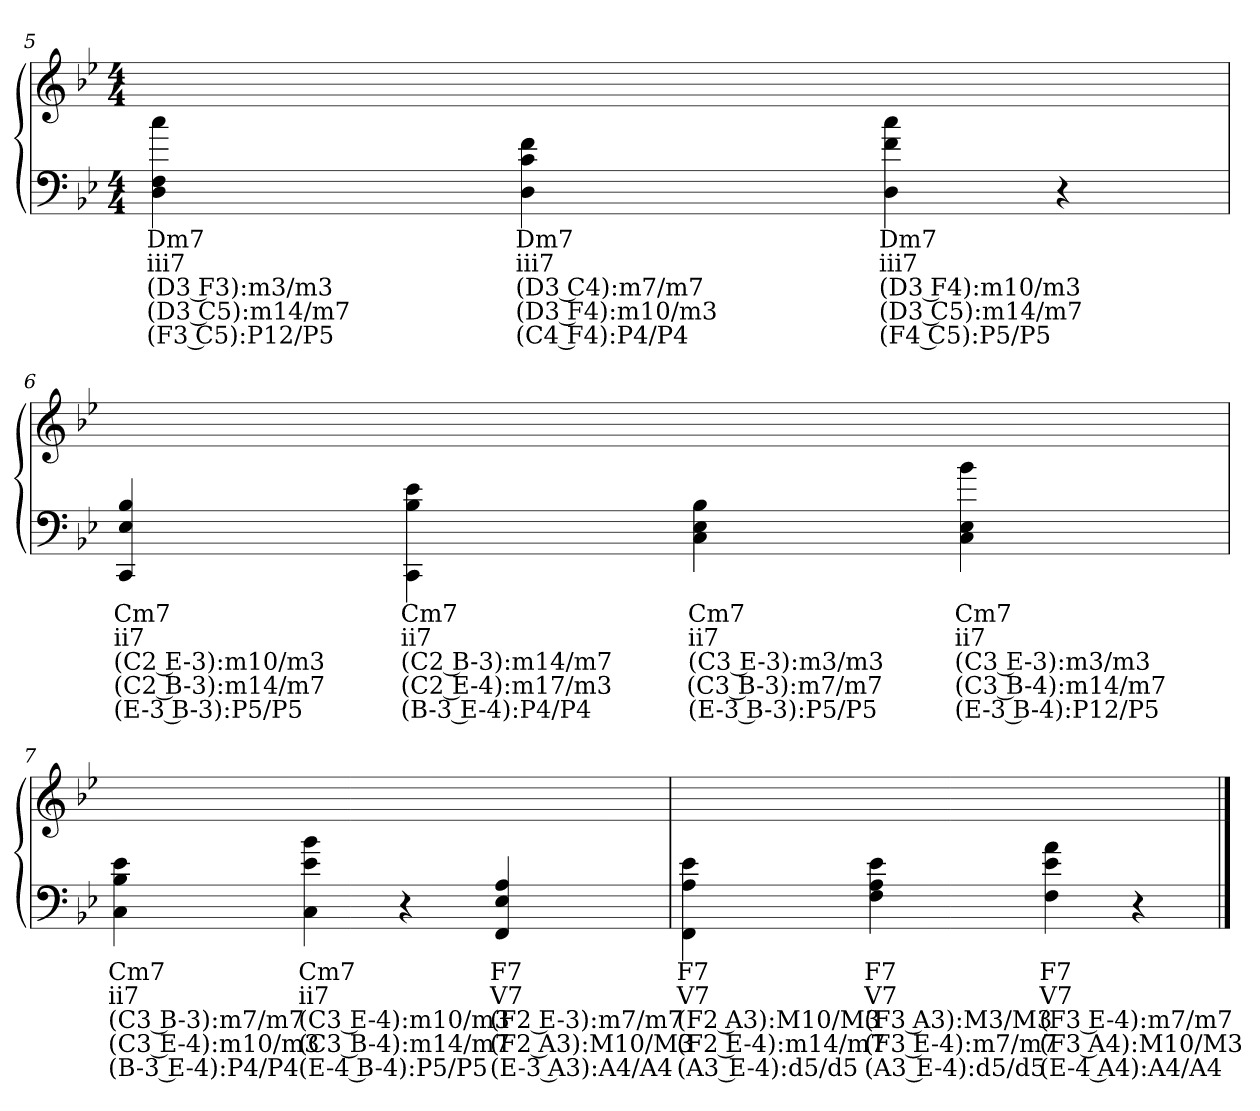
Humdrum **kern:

**kern	**text	**text	**text	**text	**text	**kern
*part2	*part2	*part2	*part2	*part2	*part2	*part1
*staff2	*staff2	*staff2	*staff2	*staff2	*staff2	*staff1
*clefF4	*	*	*	*	*	*clefG2
*k[b-e-]	*	*	*	*	*	*k[b-e-]
*B-:	*	*	*	*	*	*B-:
*M4/4	*	*	*	*	*	*M4/4
=5	=5	=5	=5	=5	=5	=5
4D 4F 4cc	Dm7	iii7	(D3 F3):m3/m3	(D3 C5):m14/m7	(F3 C5):P12/P5	1ryy
4D 4c 4f	Dm7	iii7	(D3 C4):m7/m7	(D3 F4):m10/m3	(C4 F4):P4/P4	.
4D 4f 4cc	Dm7	iii7	(D3 F4):m10/m3	(D3 C5):m14/m7	(F4 C5):P5/P5	.
4r	.	.	.	.	.	.
=6	=6	=6	=6	=6	=6	=6
4CC 4E- 4B-	Cm7	ii7	(C2 E-3):m10/m3	(C2 B-3):m14/m7	(E-3 B-3):P5/P5	1ryy
4CC 4B- 4e-	Cm7	ii7	(C2 B-3):m14/m7	(C2 E-4):m17/m3	(B-3 E-4):P4/P4	.
4C 4E- 4B-	Cm7	ii7	(C3 E-3):m3/m3	(C3 B-3):m7/m7	(E-3 B-3):P5/P5	.
4C 4E- 4b-	Cm7	ii7	(C3 E-3):m3/m3	(C3 B-4):m14/m7	(E-3 B-4):P12/P5	.
=7	=7	=7	=7	=7	=7	=7
4C 4B- 4e-	Cm7	ii7	(C3 B-3):m7/m7	(C3 E-4):m10/m3	(B-3 E-4):P4/P4	1ryy
4C 4e- 4b-	Cm7	ii7	(C3 E-4):m10/m3	(C3 B-4):m14/m7	(E-4 B-4):P5/P5	.
4r	.	.	.	.	.	.
4FF 4E- 4A	F7	V7	(F2 E-3):m7/m7	(F2 A3):M10/M3	(E-3 A3):A4/A4	.
=8	=8	=8	=8	=8	=8	=8
4FF 4A 4e-	F7	V7	(F2 A3):M10/M3	(F2 E-4):m14/m7	(A3 E-4):d5/d5	1ryy
4F 4A 4e-	F7	V7	(F3 A3):M3/M3	(F3 E-4):m7/m7	(A3 E-4):d5/d5	.
4F 4e- 4a	F7	V7	(F3 E-4):m7/m7	(F3 A4):M10/M3	(E-4 A4):A4/A4	.
4r	.	.	.	.	.	.
==	==	==	==	==	==	==
*-	*-	*-	*-	*-	*-	*-
